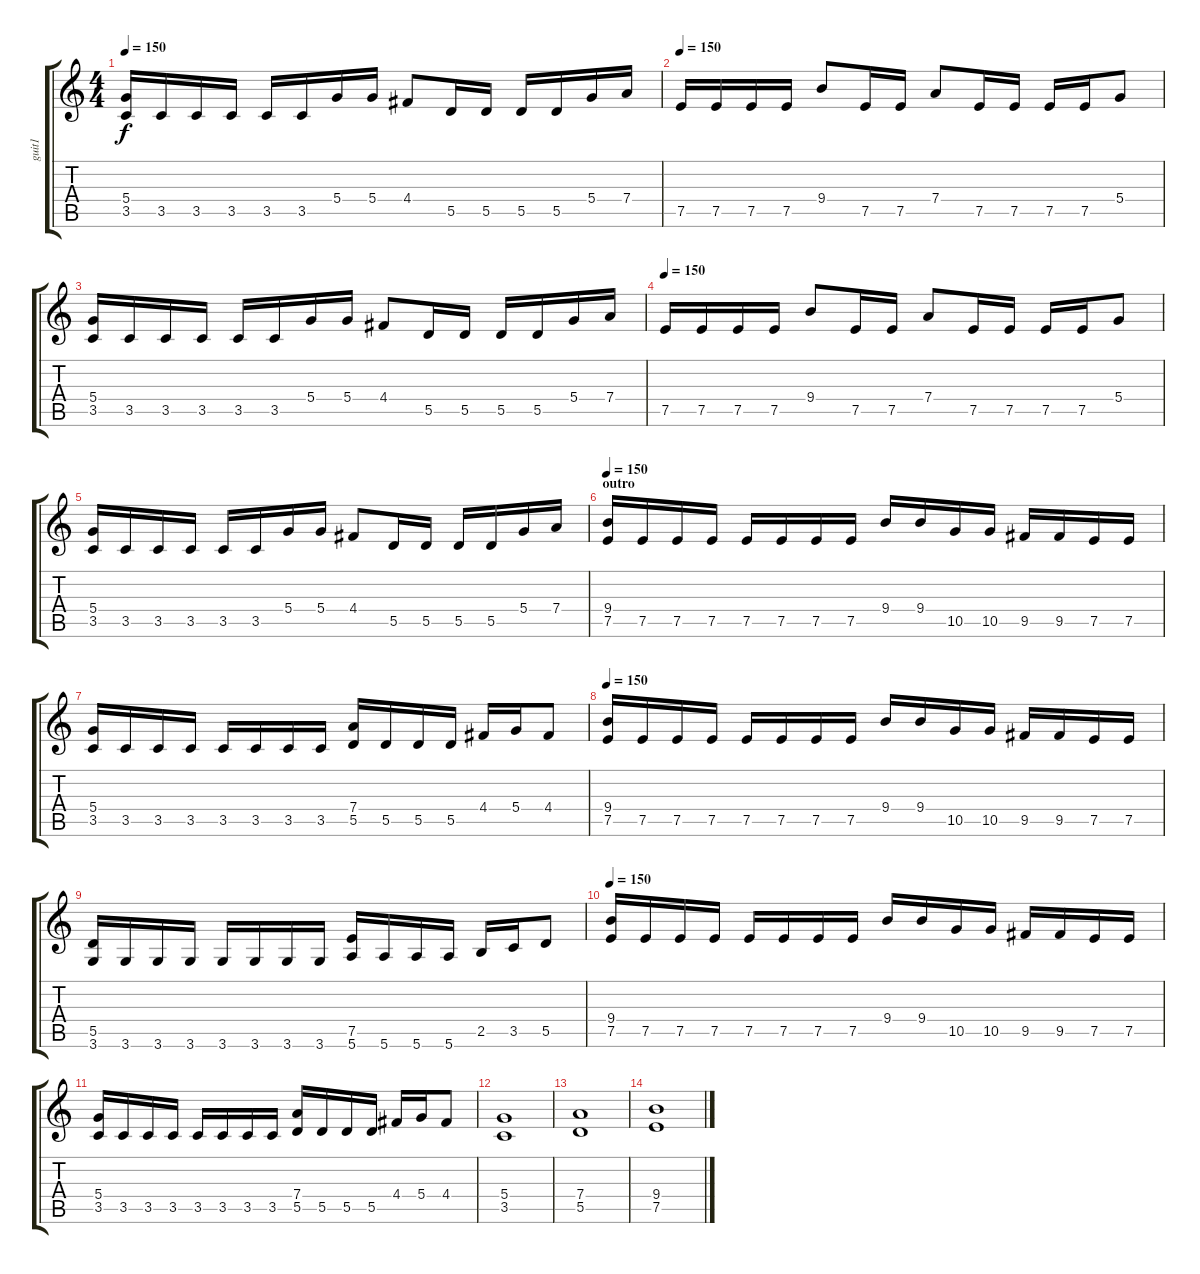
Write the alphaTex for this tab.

\track ("guit1" "guit1") {instrument acousticguitarsteel}
\staff {score tabs}
\tuning (E4 B3 G3 D3 A2 E2) {hide}
\ts (4 4)
\tempo 150
\clef g2
\ks c
(5.4 3.5).16{dy f} 3.5.16 3.5.16 3.5.16 3.5.16 3.5.16 5.4.16 5.4.16 4.4.8 5.5.16 5.5.16 5.5.16 5.5.16 5.4.16 7.4.16 |
\tempo 150
7.5.16{instrument distortionguitar} 7.5.16 7.5.16 7.5.16 9.4.8 7.5.16 7.5.16 7.4.8 7.5.16 7.5.16 7.5.16 7.5.16 5.4.8 |
(5.4 3.5).16 3.5.16 3.5.16 3.5.16 3.5.16 3.5.16 5.4.16 5.4.16 4.4.8 5.5.16 5.5.16 5.5.16 5.5.16 5.4.16 7.4.16 |
\tempo 150
7.5.16{instrument distortionguitar} 7.5.16 7.5.16 7.5.16 9.4.8 7.5.16 7.5.16 7.4.8 7.5.16 7.5.16 7.5.16 7.5.16 5.4.8 |
(5.4 3.5).16 3.5.16 3.5.16 3.5.16 3.5.16 3.5.16 5.4.16 5.4.16 4.4.8 5.5.16 5.5.16 5.5.16 5.5.16 5.4.16 7.4.16 |
\section ("" "outro")
\tempo 150
(9.4 7.5).16{instrument distortionguitar} 7.5.16 7.5.16 7.5.16 7.5.16 7.5.16 7.5.16 7.5.16 9.4.16 9.4.16 10.5.16 10.5.16 9.5.16 9.5.16 7.5.16 7.5.16 |
(5.4 3.5).16 3.5.16 3.5.16 3.5.16 3.5.16 3.5.16 3.5.16 3.5.16 (7.4 5.5).16 5.5.16 5.5.16 5.5.16 4.4.16 5.4.16 4.4.8 |
\tempo 150
(9.4 7.5).16{instrument distortionguitar} 7.5.16 7.5.16 7.5.16 7.5.16 7.5.16 7.5.16 7.5.16 9.4.16 9.4.16 10.5.16 10.5.16 9.5.16 9.5.16 7.5.16 7.5.16 |
(5.5 3.6).16 3.6.16 3.6.16 3.6.16 3.6.16 3.6.16 3.6.16 3.6.16 (7.5 5.6).16 5.6.16 5.6.16 5.6.16 2.5.16 3.5.16 5.5.8 |
\tempo 150
(9.4 7.5).16{instrument distortionguitar} 7.5.16 7.5.16 7.5.16 7.5.16 7.5.16 7.5.16 7.5.16 9.4.16 9.4.16 10.5.16 10.5.16 9.5.16 9.5.16 7.5.16 7.5.16 |
(5.4 3.5).16 3.5.16 3.5.16 3.5.16 3.5.16 3.5.16 3.5.16 3.5.16 (7.4 5.5).16 5.5.16 5.5.16 5.5.16 4.4.16 5.4.16 4.4.8 |
(5.4 3.5).1 |
(7.4 5.5).1 |
(9.4 7.5).1
